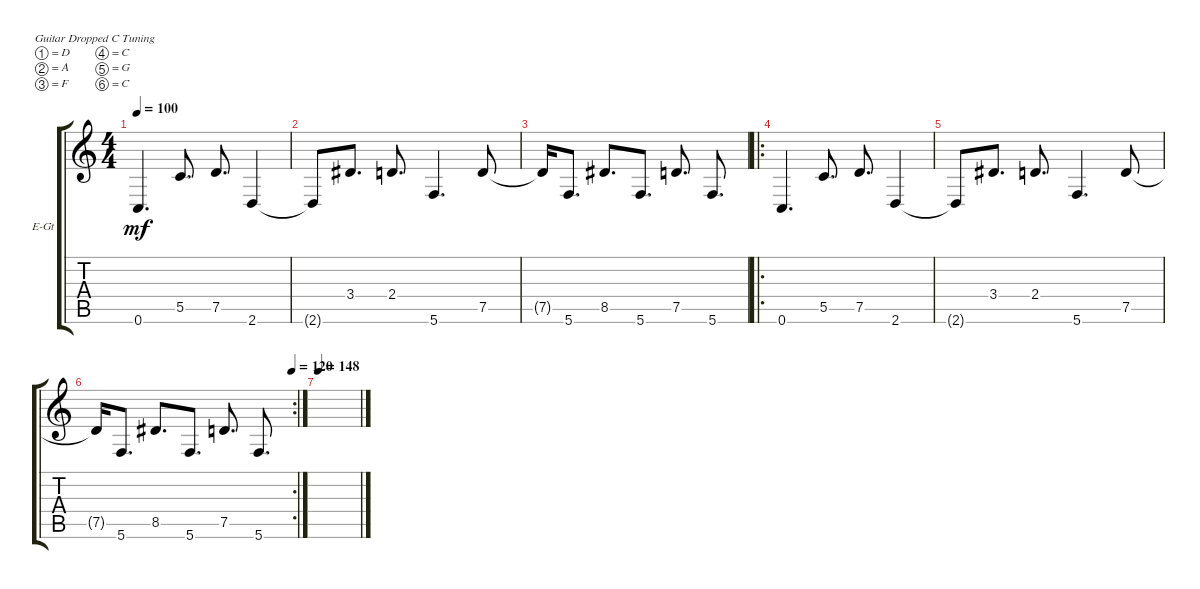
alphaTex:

\defaultSystemsLayout 4
\bracketExtendMode groupsimilarinstruments
\firstSystemTrackNameOrientation horizontal
\otherSystemsTrackNameOrientation horizontal
\track ("Electric Guitar" "E-Gt") {instrument electricguitarclean}
\staff {score tabs}
\tuning (D4 A3 F3 C3 G2 C2)
\ts (4 4)
\tempo 100
\clef g2
\ks c
0.6.4{d dy mf instrument electricguitarclean} 5.5.8{d} 7.5.8{d} 2.6.4 |
2.6{t}.8 3.4.8{d} 2.4.8{d} 5.6.4{d} 7.5.8 |
7.5{t}.16 5.6.8{d} 8.5.8{d} 5.6.8{d} 7.5.8{d} 5.6.8{d} |
\ro
0.6.4{d} 5.5.8{d} 7.5.8{d} 2.6.4 |
2.6{t}.8 3.4.8{d} 2.4.8{d} 5.6.4{d} 7.5.8 |
\rc 2
\tempo (120 1)
7.5{t}.16 5.6.8{d} 8.5.8{d} 5.6.8{d} 7.5.8{d} 5.6.8{d} |
\tempo 148
